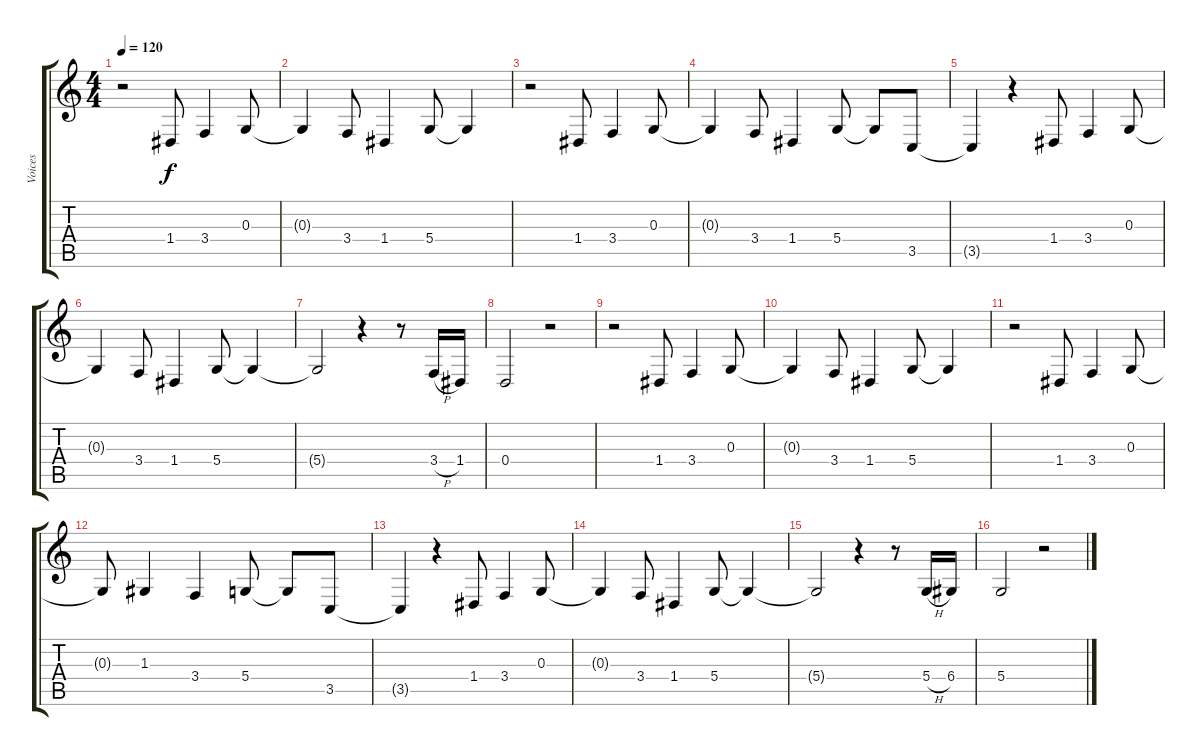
\track ("Voices" "Voices") {instrument bassoon}
\staff {score tabs}
\tuning (E4 B3 G3 D3 A2 E2) {hide}
\ts (4 4)
\tempo 120
\clef g2
\ks c
r.2{dy fff} 1.4.8{dy f} 3.4.4 0.3.8 |
0.3{t}.4 3.4.8 1.4.4 5.4.8 5.4{t}.4 |
r.2 1.4.8 3.4.4 0.3.8 |
0.3{t}.4 3.4.8 1.4.4 5.4.8 5.4{t}.8 3.5.8 |
3.5{t}.4 r.4 1.4.8 3.4.4 0.3.8 |
0.3{t}.4 3.4.8 1.4.4 5.4.8 5.4{t}.4 |
5.4{t}.2 r.4 r.8 3.4{h}.16 1.4.16 |
0.4.2 r.2 |
r.2 1.4.8 3.4.4 0.3.8 |
0.3{t}.4 3.4.8 1.4.4 5.4.8 5.4{t}.4 |
r.2 1.4.8 3.4.4 0.3.8 |
0.3{t}.8 1.3.4 3.4.4 5.4.8 5.4{t}.8 3.5.8 |
3.5{t}.4 r.4 1.4.8 3.4.4 0.3.8 |
0.3{t}.4 3.4.8 1.4.4 5.4.8 5.4{t}.4 |
5.4{t}.2 r.4 r.8 5.4{h}.16 6.4.16 |
5.4.2 r.2
